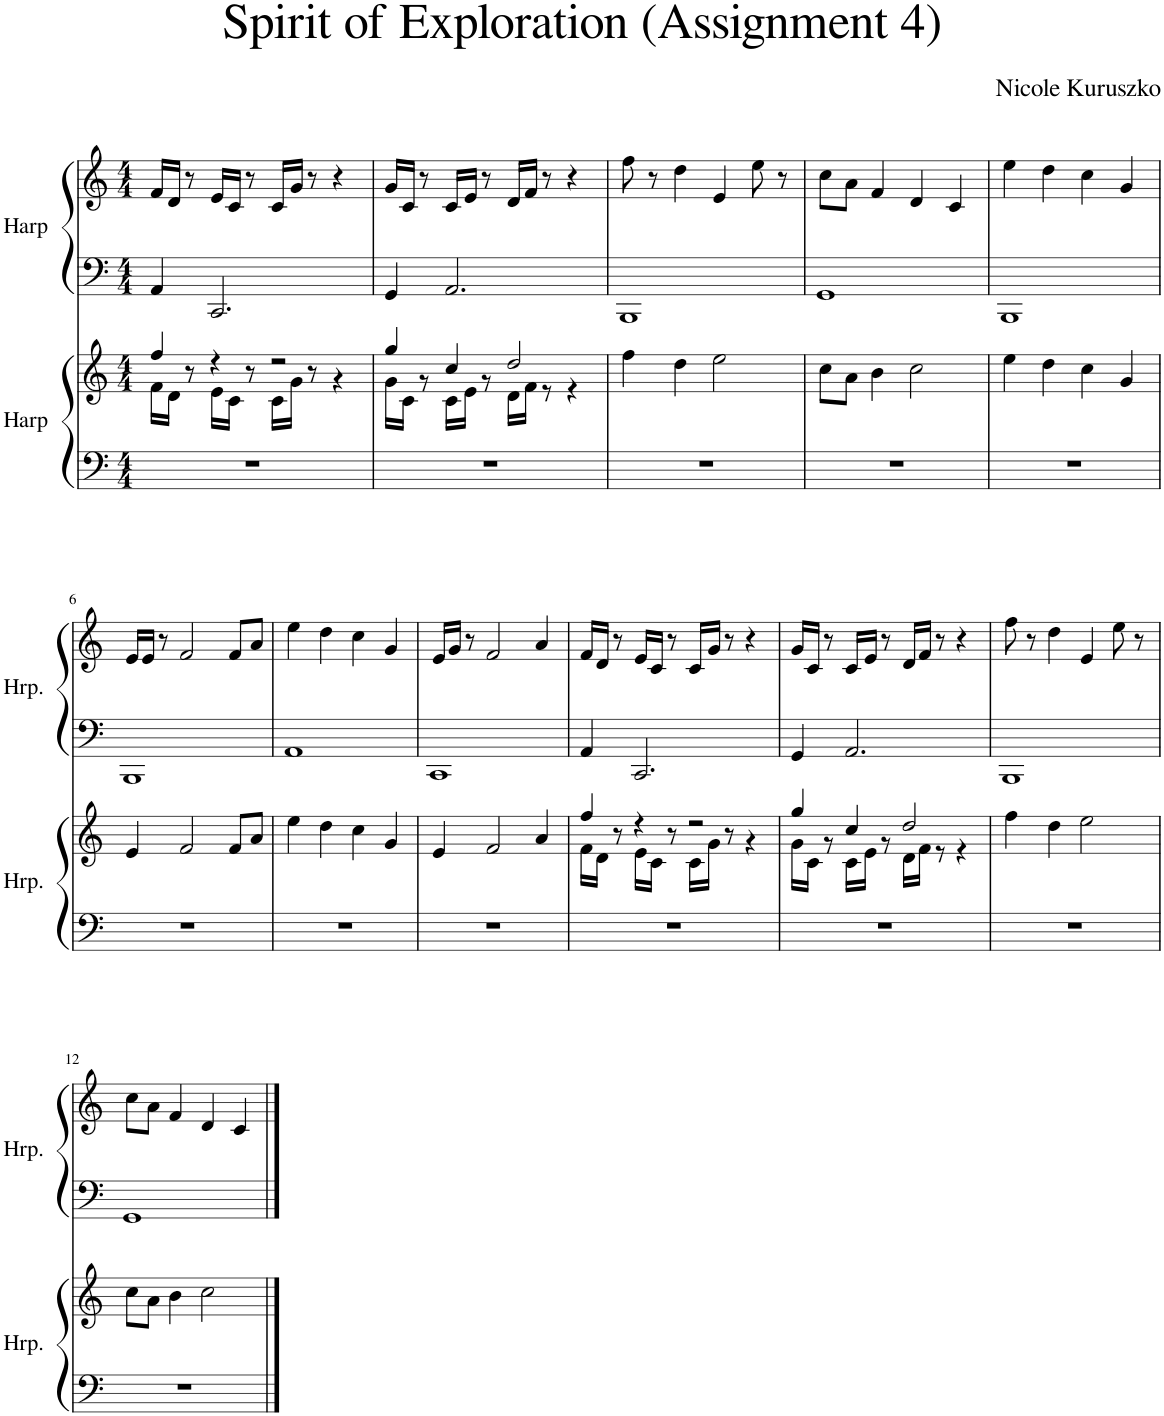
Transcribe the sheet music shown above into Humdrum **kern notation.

**kern	**kern	**kern	**kern
*part2	*part2	*part1	*part1
*staff4	*staff3	*staff2	*staff1
*I"Harp	*	*I"Harp	*
*I'Hrp.	*	*I'Hrp.	*
*clefF4	*clefG2	*clefF4	*clefG2
*k[]	*k[]	*k[]	*k[]
*M4/4	*M4/4	*M4/4	*M4/4
=1	=1	=1	=1
*	*^	*	*
1r	4ff/	16f\LL	4AA/	16f/LL
.	.	16d\JJ	.	16d/JJ
.	.	8ryy	.	8r
.	8r	16e\LL	2.CC/	16e/LL
.	.	16c\JJ	.	16c/JJ
.	4r	8ryy	.	8r
.	.	16c\LL	.	16c/LL
.	.	16g\JJ	.	16g/JJ
.	8r	8ryy	.	8r
.	2r	4r	.	4r
4.ryy	.	4.ryy	4.ryy	4.ryy
.	8r	.	.	.
=2	=2	=2	=2	=2
1r	4gg/	16g\LL	4GG/	16g/LL
.	.	16c\JJ	.	16c/JJ
.	.	8r	.	8r
.	4cc/	16c\LL	2.AA/	16c/LL
.	.	16e\JJ	.	16e/JJ
.	.	8r	.	8r
.	2dd/	16d\LL	.	16d/LL
.	.	16f\JJ	.	16f/JJ
.	.	8r	.	8r
.	.	4r	.	4r
*	*v	*v	*	*
=3	=3	=3	=3
1r	4ff\	1BBB	8ff\
.	.	.	8r
.	4dd\	.	4dd\
.	2ee\	.	4e/
.	.	.	8ee\
.	.	.	8r
=4	=4	=4	=4
1r	8cc\L	1GG	8cc\L
.	8a\J	.	8a\J
.	4b\	.	4f/
.	2cc\	.	4d/
.	.	.	4c/
=5	=5	=5	=5
1r	4ee\	1BBB	4ee\
.	4dd\	.	4dd\
.	4cc\	.	4cc\
.	4g/	.	4g/
!!LO:LB:g=z
=6	=6	=6	=6
1r	4e/	1BBB	16e/LL
.	.	.	16e/JJ
.	.	.	8r
.	2f/	.	2f/
.	8f/L	.	8f/L
.	8a/J	.	8a/J
=7	=7	=7	=7
1r	4ee\	1AA	4ee\
.	4dd\	.	4dd\
.	4cc\	.	4cc\
.	4g/	.	4g/
=8	=8	=8	=8
1r	4e/	1CC	16e/LL
.	.	.	16g/JJ
.	.	.	8r
.	2f/	.	2f/
.	4a/	.	4a/
=9	=9	=9	=9
*	*^	*	*
1r	4ff/	16f\LL	4AA/	16f/LL
.	.	16d\JJ	.	16d/JJ
.	.	8ryy	.	8r
.	8r	16e\LL	2.CC/	16e/LL
.	.	16c\JJ	.	16c/JJ
.	4r	8ryy	.	8r
.	.	16c\LL	.	16c/LL
.	.	16g\JJ	.	16g/JJ
.	8r	8ryy	.	8r
.	2r	4r	.	4r
4.ryy	.	4.ryy	4.ryy	4.ryy
.	8r	.	.	.
=10	=10	=10	=10	=10
1r	4gg/	16g\LL	4GG/	16g/LL
.	.	16c\JJ	.	16c/JJ
.	.	8r	.	8r
.	4cc/	16c\LL	2.AA/	16c/LL
.	.	16e\JJ	.	16e/JJ
.	.	8r	.	8r
.	2dd/	16d\LL	.	16d/LL
.	.	16f\JJ	.	16f/JJ
.	.	8r	.	8r
.	.	4r	.	4r
*	*v	*v	*	*
=11	=11	=11	=11
1r	4ff\	1BBB	8ff\
.	.	.	8r
.	4dd\	.	4dd\
.	2ee\	.	4e/
.	.	.	8ee\
.	.	.	8r
!!LO:LB:g=z
=12	=12	=12	=12
1r	8cc\L	1GG	8cc\L
.	8a\J	.	8a\J
.	4b\	.	4f/
.	2cc\	.	4d/
.	.	.	4c/
==	==	==	==
*-	*-	*-	*-
